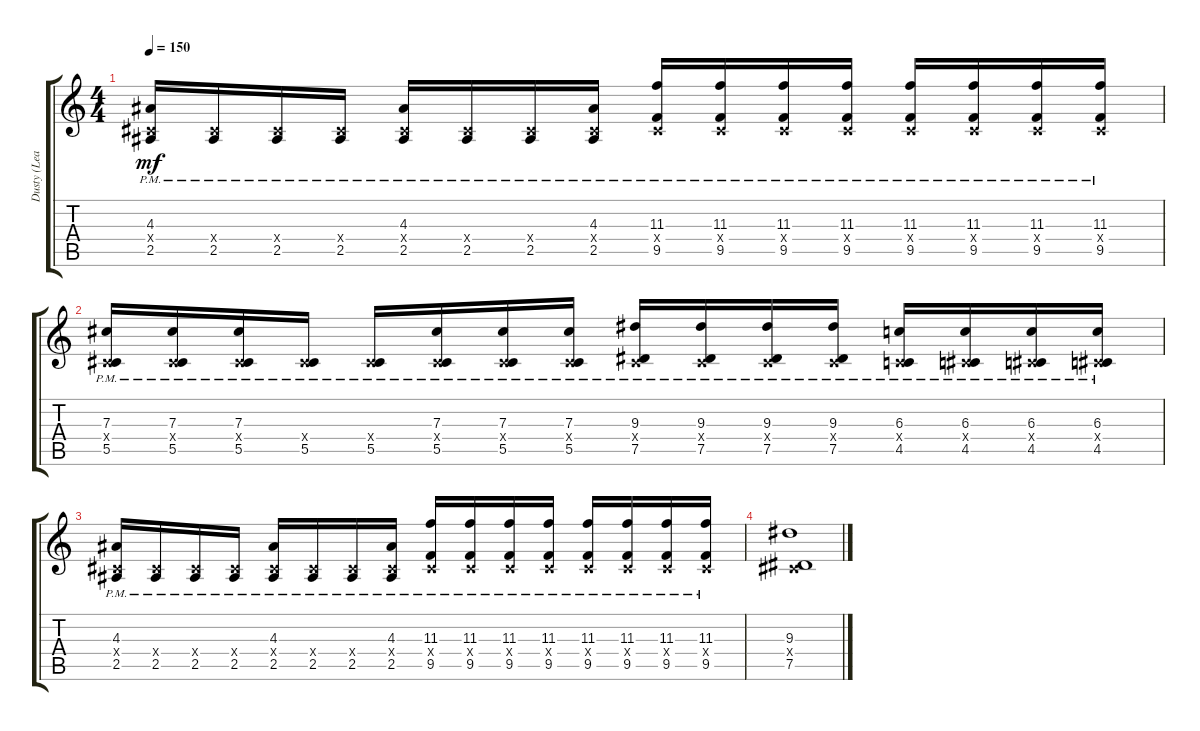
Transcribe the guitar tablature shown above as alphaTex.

\track ("Dusty (Lead)" "Dusty (Lea") {instrument distortionguitar}
\staff {score tabs}
\tuning (Eb4 Bb3 Gb3 Db3 Ab2 Db2) {hide}
\ts (4 4)
\tempo 150
\clef g2
\ks c
(4.3{pm} 0.4{pm x} 2.5{pm}).16{dy mf} (0.4{pm x} 2.5{pm}).16 (0.4{pm x} 2.5{pm}).16 (0.4{pm x} 2.5{pm}).16 (4.3{pm} 0.4{pm x} 2.5{pm}).16 (0.4{pm x} 2.5{pm}).16 (0.4{pm x} 2.5{pm}).16 (4.3{pm} 0.4{pm x} 2.5{pm}).16 (11.3{pm} 0.4{pm x} 9.5{pm}).16 (11.3{pm} 0.4{pm x} 9.5{pm}).16 (11.3{pm} 0.4{pm x} 9.5{pm}).16 (11.3{pm} 0.4{pm x} 9.5{pm}).16 (11.3{pm} 0.4{pm x} 9.5{pm}).16 (11.3{pm} 0.4{pm x} 9.5{pm}).16 (11.3{pm} 0.4{pm x} 9.5{pm}).16 (11.3{pm} 0.4{pm x} 9.5{pm}).16 |
(7.3{pm} 0.4{pm x} 5.5{pm}).16 (7.3{pm} 0.4{pm x} 5.5{pm}).16 (7.3{pm} 0.4{pm x} 5.5{pm}).16 (0.4{pm x} 5.5{pm}).16 (0.4{pm x} 5.5{pm}).16 (7.3{pm} 0.4{pm x} 5.5{pm}).16 (7.3{pm} 0.4{pm x} 5.5{pm}).16 (7.3{pm} 0.4{pm x} 5.5{pm}).16 (9.3{pm} 0.4{pm x} 7.5{pm}).16 (9.3{pm} 0.4{pm x} 7.5{pm}).16 (9.3{pm} 0.4{pm x} 7.5{pm}).16 (9.3{pm} 0.4{pm x} 7.5{pm}).16 (6.3{pm} 0.4{pm x} 4.5{pm}).16 (6.3{pm} 0.4{pm x} 4.5{pm}).16 (6.3{pm} 0.4{pm x} 4.5{pm}).16 (6.3{pm} 0.4{pm x} 4.5{pm}).16 |
(4.3{pm} 0.4{pm x} 2.5{pm}).16 (0.4{pm x} 2.5{pm}).16 (0.4{pm x} 2.5{pm}).16 (0.4{pm x} 2.5{pm}).16 (4.3{pm} 0.4{pm x} 2.5{pm}).16 (0.4{pm x} 2.5{pm}).16 (0.4{pm x} 2.5{pm}).16 (4.3{pm} 0.4{pm x} 2.5{pm}).16 (11.3{pm} 0.4{pm x} 9.5{pm}).16 (11.3{pm} 0.4{pm x} 9.5{pm}).16 (11.3{pm} 0.4{pm x} 9.5{pm}).16 (11.3{pm} 0.4{pm x} 9.5{pm}).16 (11.3{pm} 0.4{pm x} 9.5{pm}).16 (11.3{pm} 0.4{pm x} 9.5{pm}).16 (11.3{pm} 0.4{pm x} 9.5{pm}).16 (11.3{pm} 0.4{pm x} 9.5{pm}).16 |
(9.3 0.4{x} 7.5).1
